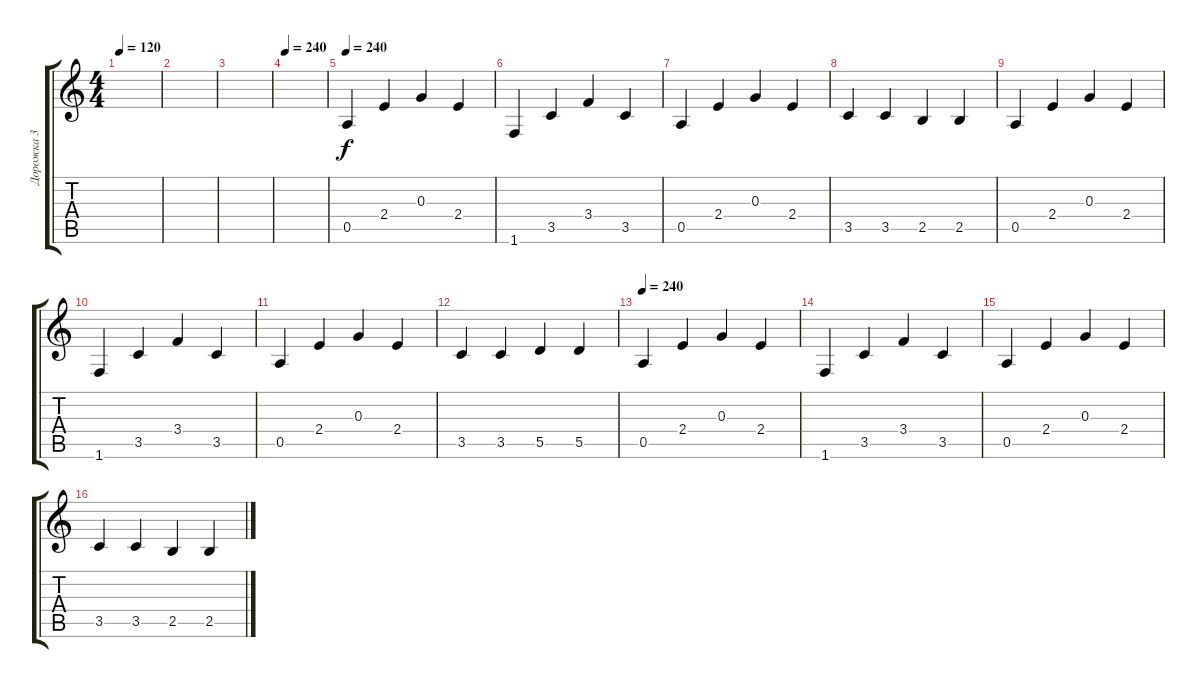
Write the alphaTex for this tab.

\track ("Дорожка 3" "Дорожка 3") {instrument distortionguitar}
\staff {score tabs}
\tuning (E4 B3 G3 D3 A2 E2) {hide}
\ts (4 4)
\tempo 120
\clef g2
\ks c
|
|
|
\tempo 240
|
\tempo 240
0.5.4 2.4.4 0.3.4 2.4.4 |
1.6.4 3.5.4 3.4.4 3.5.4 |
0.5.4 2.4.4 0.3.4 2.4.4 |
3.5.4 3.5.4 2.5.4 2.5.4 |
0.5.4 2.4.4 0.3.4 2.4.4 |
1.6.4 3.5.4 3.4.4 3.5.4 |
0.5.4 2.4.4 0.3.4 2.4.4 |
3.5.4 3.5.4 5.5.4 5.5.4 |
\tempo 240
0.5.4 2.4.4 0.3.4 2.4.4 |
1.6.4 3.5.4 3.4.4 3.5.4 |
0.5.4 2.4.4 0.3.4 2.4.4 |
3.5.4 3.5.4 2.5.4 2.5.4
